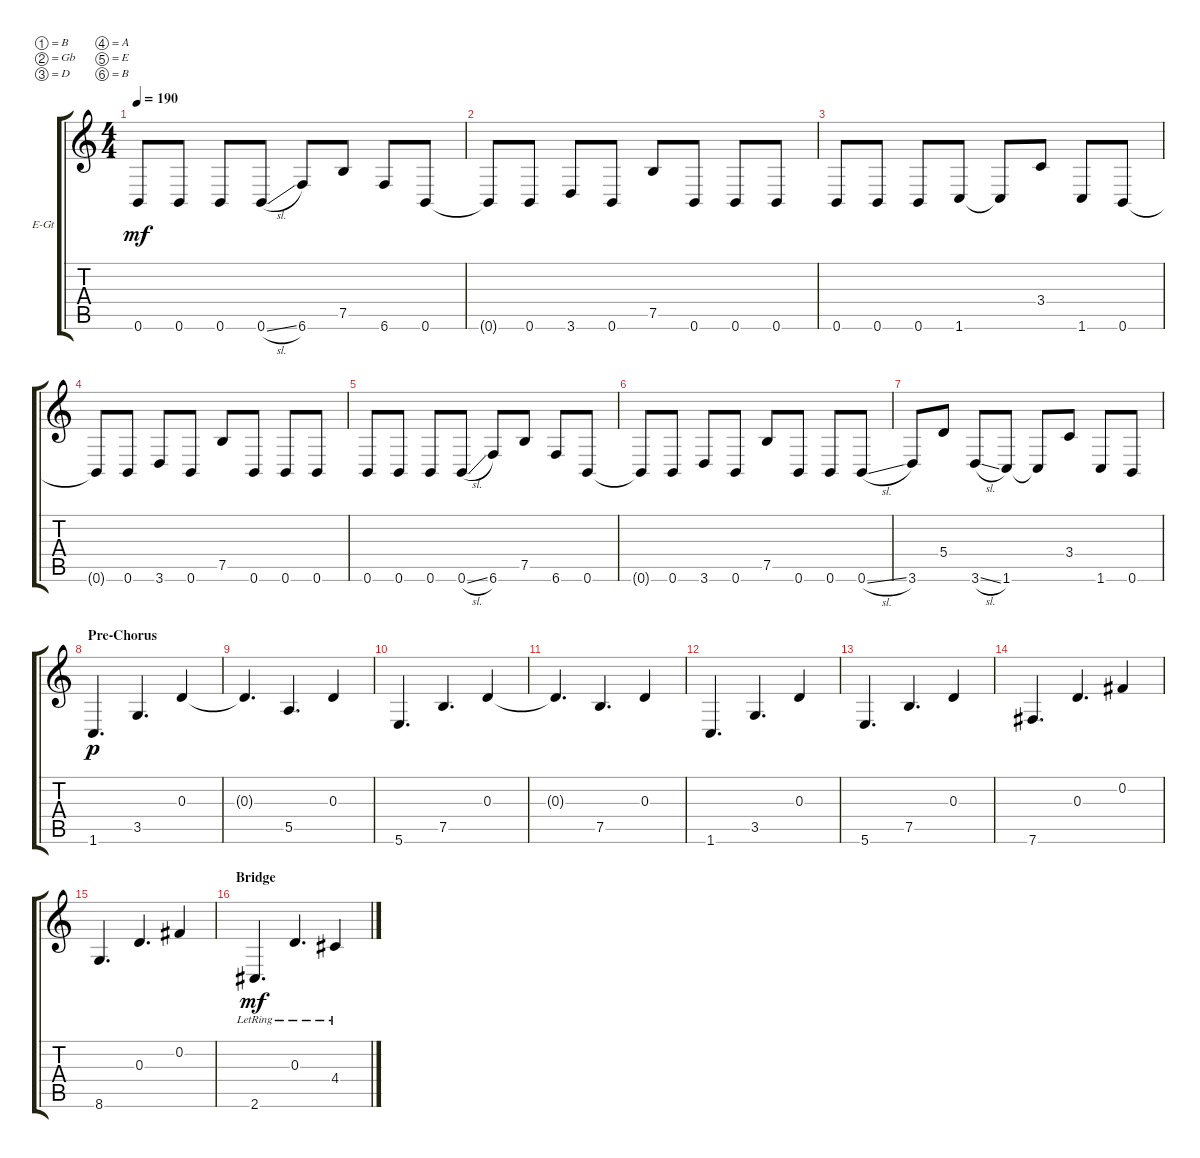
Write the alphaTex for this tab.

\bracketExtendMode groupsimilarinstruments
\firstSystemTrackNameOrientation horizontal
\otherSystemsTrackNameOrientation horizontal
\track ("Electric Guitar 2" "E-Gt") {instrument distortionguitar}
\staff {score tabs}
\tuning (B3 Gb3 D3 A2 E2 B1)
\ts (4 4)
\tempo 190
\clef g2
\ks c
0.6.8{dy mf} 0.6.8 0.6.8 0.6{sl}.8 6.6.8 7.5.8 6.6.8 0.6.8 |
0.6{t}.8 0.6.8 3.6.8 0.6.8 7.5.8 0.6.8 0.6.8 0.6.8 |
0.6.8 0.6.8 0.6.8 1.6.8 1.6{t}.8 3.4.8 1.6.8 0.6.8 |
0.6{t}.8 0.6.8 3.6.8 0.6.8 7.5.8 0.6.8 0.6.8 0.6.8 |
0.6.8 0.6.8 0.6.8 0.6{sl}.8 6.6.8 7.5.8 6.6.8 0.6.8 |
0.6{t}.8 0.6.8 3.6.8 0.6.8 7.5.8 0.6.8 0.6.8 0.6{sl}.8 |
3.6.8 5.4.8 3.6{sl}.8 1.6.8 1.6{t}.8 3.4.8 1.6.8 0.6.8 |
\section ("" "Pre-Chorus")
1.6.4{d dy p} 3.5.4{d} 0.3.4 |
0.3{t}.4{d} 5.5.4{d} 0.3.4 |
5.6.4{d} 7.5.4{d} 0.3.4 |
0.3{t}.4{d} 7.5.4{d} 0.3.4 |
1.6.4{d} 3.5.4{d} 0.3.4 |
5.6.4{d} 7.5.4{d} 0.3.4 |
7.6.4{d} 0.3.4{d} 0.2.4 |
8.6.4{d} 0.3.4{d} 0.2.4 |
\section ("" "Bridge")
2.6{lr}.4{d dy mf} 0.3{lr}.4{d} 4.4{lr}.4
